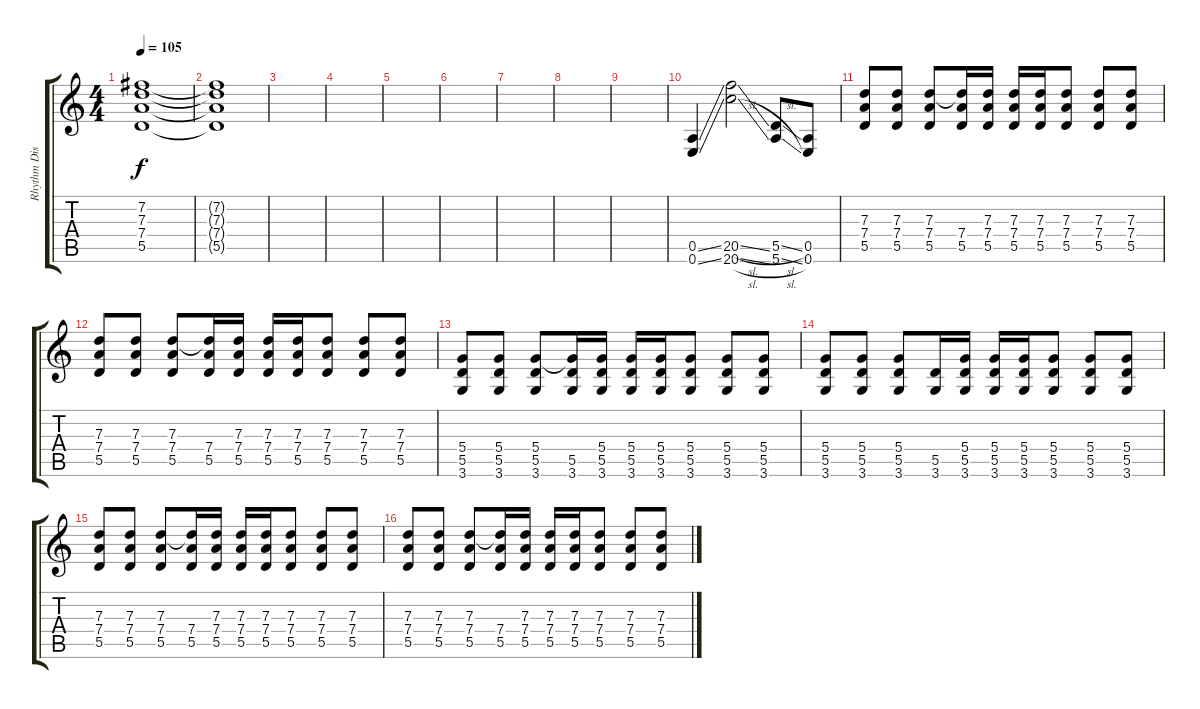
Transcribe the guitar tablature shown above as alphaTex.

\track ("Rhythm Dist Guitar" "Rhythm Dis") {instrument distortionguitar}
\staff {score tabs}
\tuning (E4 B3 G3 D3 A2 E2) {hide}
\ts (4 4)
\tempo 105
\clef g2
\ks c
(7.2 7.3 7.4 5.5).1{dy f} |
(7.2{t} 7.3{t} 7.4{t} 5.5{t}).1 |
|
|
|
|
|
|
|
(0.5{ss} 0.6{ss}).4 (20.5{sl} 20.6{sl}).2 (5.5{sl} 5.6{sl}).8 (0.5 0.6).8 |
(7.3 7.4 5.5).8{volume 9} (7.3 7.4 5.5).8 (7.3 7.4 5.5).8 (7.3{t} 7.4 5.5).16 (7.3 7.4 5.5).16 (7.3 7.4 5.5).16 (7.3 7.4 5.5).16 (7.3 7.4 5.5).8 (7.3 7.4 5.5).8 (7.3 7.4 5.5).8 |
(7.3 7.4 5.5).8 (7.3 7.4 5.5).8 (7.3 7.4 5.5).8 (7.3{t} 7.4 5.5).16 (7.3 7.4 5.5).16 (7.3 7.4 5.5).16 (7.3 7.4 5.5).16 (7.3 7.4 5.5).8 (7.3 7.4 5.5).8 (7.3 7.4 5.5).8 |
(5.4 5.5 3.6).8 (5.4 5.5 3.6).8 (5.4 5.5 3.6).8 (5.4{t} 5.5 3.6).16 (5.4 5.5 3.6).16 (5.4 5.5 3.6).16 (5.4 5.5 3.6).16 (5.4 5.5 3.6).8 (5.4 5.5 3.6).8 (5.4 5.5 3.6).8 |
(5.4 5.5 3.6).8 (5.4 5.5 3.6).8 (5.4 5.5 3.6).8 (5.5 3.6).16 (5.4 5.5 3.6).16 (5.4 5.5 3.6).16 (5.4 5.5 3.6).16 (5.4 5.5 3.6).8 (5.4 5.5 3.6).8 (5.4 5.5 3.6).8 |
(7.3 7.4 5.5).8 (7.3 7.4 5.5).8 (7.3 7.4 5.5).8 (7.3{t} 7.4 5.5).16 (7.3 7.4 5.5).16 (7.3 7.4 5.5).16 (7.3 7.4 5.5).16 (7.3 7.4 5.5).8 (7.3 7.4 5.5).8 (7.3 7.4 5.5).8 |
(7.3 7.4 5.5).8 (7.3 7.4 5.5).8 (7.3 7.4 5.5).8 (7.3{t} 7.4 5.5).16 (7.3 7.4 5.5).16 (7.3 7.4 5.5).16 (7.3 7.4 5.5).16 (7.3 7.4 5.5).8 (7.3 7.4 5.5).8 (7.3 7.4 5.5).8
